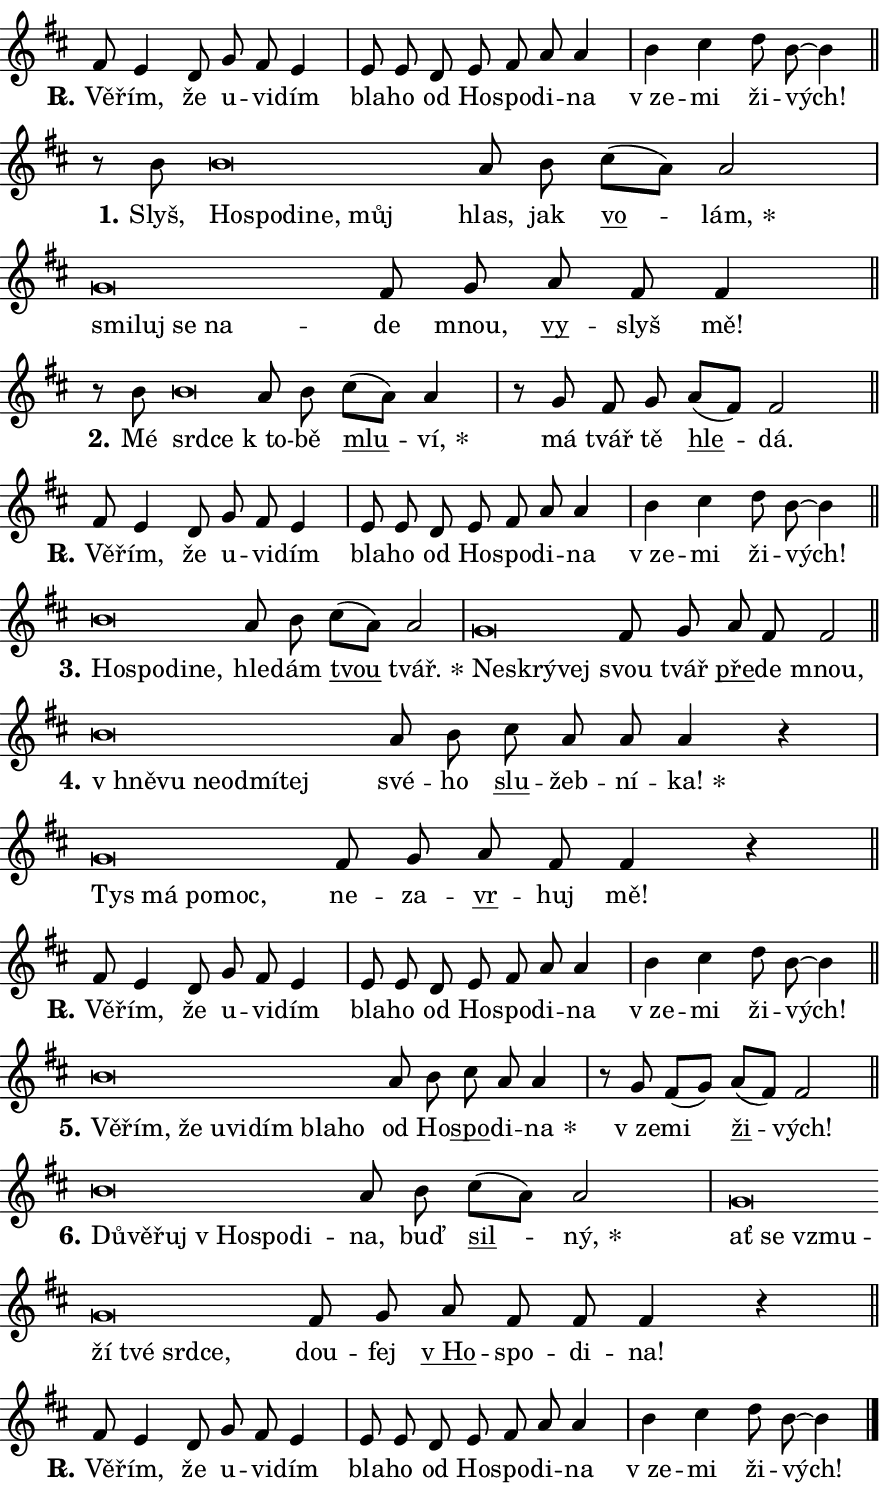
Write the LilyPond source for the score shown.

\version "2.24.0"
\header { tagline = "" }
\paper {
  indent = 0\cm
  top-margin = 0\cm
  right-margin = 0.13\cm % to fit lyric hyphens
  bottom-margin = 0\cm
  left-margin = 0\cm
  paper-width = 15\cm
  page-breaking = #ly:one-page-breaking
  system-system-spacing.basic-distance = #11
  score-system-spacing.basic-distance = #11
  ragged-last = ##f
}


%% Author: Thomas Morley
%% https://lists.gnu.org/archive/html/lilypond-user/2020-05/msg00002.html
#(define (line-position grob)
"Returns position of @var[grob} in current system:
   @code{'start}, if at first time-step
   @code{'end}, if at last time-step
   @code{'middle} otherwise
"
  (let* ((col (ly:item-get-column grob))
         (ln (ly:grob-object col 'left-neighbor))
         (rn (ly:grob-object col 'right-neighbor))
         (col-to-check-left (if (ly:grob? ln) ln col))
         (col-to-check-right (if (ly:grob? rn) rn col))
         (break-dir-left
           (and
             (ly:grob-property col-to-check-left 'non-musical #f)
             (ly:item-break-dir col-to-check-left)))
         (break-dir-right
           (and
             (ly:grob-property col-to-check-right 'non-musical #f)
             (ly:item-break-dir col-to-check-right))))
        (cond ((eqv? 1 break-dir-left) 'start)
              ((eqv? -1 break-dir-right) 'end)
              (else 'middle))))

#(define (tranparent-at-line-position vctor)
  (lambda (grob)
  "Relying on @code{line-position} select the relevant enry from @var{vctor}.
Used to determine transparency,"
    (case (line-position grob)
      ((end) (not (vector-ref vctor 0)))
      ((middle) (not (vector-ref vctor 1)))
      ((start) (not (vector-ref vctor 2))))))

noteHeadBreakVisibility =
#(define-music-function (break-visibility)(vector?)
"Makes @code{NoteHead}s transparent relying on @var{break-visibility}"
#{
  \override NoteHead.transparent =
    #(tranparent-at-line-position break-visibility)
#})

#(define delete-ledgers-for-transparent-note-heads
  (lambda (grob)
    "Reads whether a @code{NoteHead} is transparent.
If so this @code{NoteHead} is removed from @code{'note-heads} from
@var{grob}, which is supposed to be @code{LedgerLineSpanner}.
As a result ledgers are not printed for this @code{NoteHead}"
    (let* ((nhds-array (ly:grob-object grob 'note-heads))
           (nhds-list
             (if (ly:grob-array? nhds-array)
                 (ly:grob-array->list nhds-array)
                 '()))
           ;; Relies on the transparent-property being done before
           ;; Staff.LedgerLineSpanner.after-line-breaking is executed.
           ;; This is fragile ...
           (to-keep
             (remove
               (lambda (nhd)
                 (ly:grob-property nhd 'transparent #f))
               nhds-list)))
      ;; TODO find a better method to iterate over grob-arrays, similiar
      ;; to filter/remove etc for lists
      ;; For now rebuilt from scratch
      (set! (ly:grob-object grob 'note-heads)  '())
      (for-each
        (lambda (nhd)
          (ly:pointer-group-interface::add-grob grob 'note-heads nhd))
        to-keep))))

squashNotes = {
  \override NoteHead.X-extent = #'(-0.2 . 0.2)
  \override NoteHead.Y-extent = #'(-0.75 . 0)
  \override NoteHead.stencil =
    #(lambda (grob)
       (let ((pos (ly:grob-property grob 'staff-position)))
         (begin
           (if (< pos -7) (display "ERROR: Lower brevis then expected\n") (display ""))
           (if (<= pos -6) ly:text-interface::print ly:note-head::print))))
}
unSquashNotes = {
  \revert NoteHead.X-extent
  \revert NoteHead.Y-extent
  \revert NoteHead.stencil
}

hideNotes = \noteHeadBreakVisibility #begin-of-line-visible
unHideNotes = \noteHeadBreakVisibility #all-visible

% work-around for resetting accidentals
% https://lilypond.org/doc/v2.23/Documentation/notation/displaying-rhythms#unmetered-music
cadenzaMeasure = {
  \cadenzaOff
  \partial 1024 s1024
  \cadenzaOn
}

#(define-markup-command (accent layout props text) (markup?)
  "Underline accented syllable"
  (interpret-markup layout props
    #{\markup \override #'(offset . 4.3) \underline { #text }#}))

responsum = \markup \concat {
  "R" \hspace #-1.05 \path #0.1 #'((moveto 0 0.07) (lineto 0.9 0.8)) \hspace #0.05 "."
}

spaceSize = #0.6828661417322834 % exact space size for TeX Gyre Schola

\layout {
  \context {
    \Staff
    \remove "Time_signature_engraver"
    \override LedgerLineSpanner.after-line-breaking = #delete-ledgers-for-transparent-note-heads
  }
  \context {
    \Lyrics {
      \override LyricSpace.minimum-distance = \spaceSize
      \override LyricText.font-name = #"TeX Gyre Schola"
      \override LyricText.font-size = 1
      \override StanzaNumber.font-name = #"TeX Gyre Schola Bold"
      \override StanzaNumber.font-size = 1
    }
  }
  \context {
    \Score 
    \override NoteHead.text =
      #(lambda (grob) 
        (let ((pos (ly:grob-property grob 'staff-position)))
          #{\markup {
            \combine
              \halign #-0.55 \raise #(if (= pos -6) 0 0.5) \override #'(thickness . 2) \draw-line #'(3.2 . 0)
              \musicglyph "noteheads.sM1"
          }#}))
  }
}

% magnetic-lyrics.ily
%
%   written by
%     Jean Abou Samra <jean@abou-samra.fr>
%     Werner Lemberg <wl@gnu.org>
%
%   adapted by
%     Jiri Hon <jiri.hon@gmail.com>
%
% Version 2022-Apr-15

% https://www.mail-archive.com/lilypond-user@gnu.org/msg149350.html

#(define (Left_hyphen_pointer_engraver context)
   "Collect syllable-hyphen-syllable occurrences in lyrics and store
them in properties.  This engraver only looks to the left.  For
example, if the lyrics input is @code{foo -- bar}, it does the
following.

@itemize @bullet
@item
Set the @code{text} property of the @code{LyricHyphen} grob between
@q{foo} and @q{bar} to @code{foo}.

@item
Set the @code{left-hyphen} property of the @code{LyricText} grob with
text @q{foo} to the @code{LyricHyphen} grob between @q{foo} and
@q{bar}.
@end itemize

Use this auxiliary engraver in combination with the
@code{lyric-@/text::@/apply-@/magnetic-@/offset!} hook."
   (let ((hyphen #f)
         (text #f))
     (make-engraver
      (acknowledgers
       ((lyric-syllable-interface engraver grob source-engraver)
        (set! text grob)))
      (end-acknowledgers
       ((lyric-hyphen-interface engraver grob source-engraver)
        ;(when (not (grob::has-interface grob 'lyric-space-interface))
          (set! hyphen grob)));)
      ((stop-translation-timestep engraver)
       (when (and text hyphen)
         (ly:grob-set-object! text 'left-hyphen hyphen))
       (set! text #f)
       (set! hyphen #f)))))

#(define (lyric-text::apply-magnetic-offset! grob)
   "If the space between two syllables is less than the value in
property @code{LyricText@/.details@/.squash-threshold}, move the right
syllable to the left so that it gets concatenated with the left
syllable.

Use this function as a hook for
@code{LyricText@/.after-@/line-@/breaking} if the
@code{Left_@/hyphen_@/pointer_@/engraver} is active."
   (let ((hyphen (ly:grob-object grob 'left-hyphen #f)))
     (when hyphen
       (let ((left-text (ly:spanner-bound hyphen LEFT)))
         (when (grob::has-interface left-text 'lyric-syllable-interface)
           (let* ((common (ly:grob-common-refpoint grob left-text X))
                  (this-x-ext (ly:grob-extent grob common X))
                  (left-x-ext
                   (begin
                     ;; Trigger magnetism for left-text.
                     (ly:grob-property left-text 'after-line-breaking)
                     (ly:grob-extent left-text common X)))
                  ;; `delta` is the gap width between two syllables.
                  (delta (- (interval-start this-x-ext)
                            (interval-end left-x-ext)))
                  (details (ly:grob-property grob 'details))
                  (threshold (assoc-get 'squash-threshold details 0.2)))
             (when (< delta threshold)
               (let* (;; We have to manipulate the input text so that
                      ;; ligatures crossing syllable boundaries are not
                      ;; disabled.  For languages based on the Latin
                      ;; script this is essentially a beautification.
                      ;; However, for non-Western scripts it can be a
                      ;; necessity.
                      (lt (ly:grob-property left-text 'text))
                      (rt (ly:grob-property grob 'text))
                      (is-space (grob::has-interface hyphen 'lyric-space-interface))
                      (space (if is-space " " ""))
                      (extra-delta (if is-space spaceSize 0))
                      ;; Append new syllable.
                      (ltrt-space (if (and (string? lt) (string? rt))
                                (string-append lt space rt)
                                (make-concat-markup (list lt space rt))))
                      ;; Right-align `ltrt` to the right side.
                      (ltrt-space-markup (grob-interpret-markup
                               grob
                               (make-translate-markup
                                (cons (interval-length this-x-ext) 0)
                                (make-right-align-markup ltrt-space)))))
                 (begin
                   ;; Don't print `left-text`.
                   (ly:grob-set-property! left-text 'stencil #f)
                   ;; Set text and stencil (which holds all collected
                   ;; syllables so far) and shift it to the left.
                   (ly:grob-set-property! grob 'text ltrt-space)
                   (ly:grob-set-property! grob 'stencil ltrt-space-markup)
                   (ly:grob-translate-axis! grob (- (- delta extra-delta)) X))))))))))


#(define (lyric-hyphen::displace-bounds-first grob)
   ;; Make very sure this callback isn't triggered too early.
   (let ((left (ly:spanner-bound grob LEFT))
         (right (ly:spanner-bound grob RIGHT)))
     (ly:grob-property left 'after-line-breaking)
     (ly:grob-property right 'after-line-breaking)
     (ly:lyric-hyphen::print grob)))

squashThreshold = #0.4

\layout {
  \context {
    \Lyrics
    \consists #Left_hyphen_pointer_engraver
    \override LyricText.after-line-breaking =
      #lyric-text::apply-magnetic-offset!
    \override LyricHyphen.stencil = #lyric-hyphen::displace-bounds-first
    \override LyricText.details.squash-threshold = \squashThreshold
    \override LyricHyphen.minimum-distance = 0
    \override LyricHyphen.minimum-length = \squashThreshold
  }
}

squashText = \override LyricText.details.squash-threshold = 9999
unSquashText = \override LyricText.details.squash-threshold = \squashThreshold

leftText = \override LyricText.self-alignment-X = #LEFT
unLeftText = \revert LyricText.self-alignment-X

starOffset = #(lambda (grob) 
                (let ((x_offset (ly:self-alignment-interface::aligned-on-x-parent grob)))
                  (if (= x_offset 0) 0 (+ x_offset 1.2))))

star = #(define-music-function (syllable)(string?)
"Append star separator at the end of a syllable"
#{
  \once \override LyricText.X-offset = #starOffset
  \lyricmode { \markup {
    #syllable
    \override #'((font-name . "TeX Gyre Schola Bold")) \hspace #0.2 \lower #0.65 \larger "*"
  } }
#})

starAccent = #(define-music-function (syllable)(string?)
"Append star separator at the end of a syllable and make accent"
#{
  \once \override LyricText.X-offset = #starOffset
  \lyricmode { \markup {
    \accent #syllable
    \override #'((font-name . "TeX Gyre Schola Bold")) \hspace #0.2 \lower #0.65 \larger "*"
  } }
#})

breath = #(define-music-function (syllable)(string?)
"Append breathing indicator at the end of a syllable"
#{
  \lyricmode { \markup { #syllable "+" } }
#})

optionalBreath = #(define-music-function (syllable)(string?)
"Append optional breathing indicator at the end of a syllable"
#{
  \lyricmode { \markup { #syllable "(+)" } }
#})


\score {
    <<
        \new Voice = "melody" { \cadenzaOn \key d \major \relative { fis'8 e4 d8 g fis e4 \cadenzaMeasure \bar "|" e8 e d e \bar "" fis a a4 \cadenzaMeasure \bar "|" b cis d8 b~ b4 \cadenzaMeasure \bar "||" \break } }
        \new Lyrics \lyricsto "melody" { \lyricmode { \set stanza = \responsum
Vě -- řím, že u -- vi -- dím bla -- ho od Ho -- spo -- di -- na "v ze" -- mi ži -- vých! } }
    >>
    \layout {}
}

\score {
    <<
        \new Voice = "melody" { \cadenzaOn \key d \major \relative { r8 b'8 \squashNotes b\breve*1/16 \hideNotes \breve*1/16 \bar "" \breve*1/16 \bar "" \breve*1/16 \breve*1/16 \bar "" \unHideNotes \unSquashNotes a8 b \bar "" cis[( a)] a2 \cadenzaMeasure \bar "|" \squashNotes g\breve*1/16 \hideNotes \breve*1/16 \bar "" \breve*1/16 \breve*1/16 \bar "" \unHideNotes \unSquashNotes fis8 g \bar "" a fis fis4 \cadenzaMeasure \bar "||" \break } }
        \new Lyrics \lyricsto "melody" { \lyricmode { \set stanza = "1."
Slyš, \leftText Ho -- \squashText spo -- di -- ne, můj \unLeftText \unSquashText hlas, jak \markup \accent vo -- \star lám, \leftText smi -- \squashText luj se na -- \unLeftText \unSquashText de mnou, \markup \accent vy -- slyš mě! } }
    >>
    \layout {}
}

\score {
    <<
        \new Voice = "melody" { \cadenzaOn \key d \major \relative { r8 b'8 \squashNotes b\breve*1/16 \hideNotes \breve*1/16 \bar "" \unHideNotes \unSquashNotes a8 b \bar "" cis[( a)] a4 \cadenzaMeasure \bar "|" r8 g8 fis8 g \bar "" a[( fis)] fis2 \cadenzaMeasure \bar "||" \break } }
        \new Lyrics \lyricsto "melody" { \lyricmode { \set stanza = "2."
Mé \leftText srd -- \squashText ce \unLeftText \unSquashText "k to" -- bě \markup \accent mlu -- \star ví, má tvář tě \markup \accent hle -- dá. } }
    >>
    \layout {}
}

\score {
    <<
        \new Voice = "melody" { \cadenzaOn \key d \major \relative { fis'8 e4 d8 g fis e4 \cadenzaMeasure \bar "|" e8 e d e \bar "" fis a a4 \cadenzaMeasure \bar "|" b cis d8 b~ b4 \cadenzaMeasure \bar "||" \break } }
        \new Lyrics \lyricsto "melody" { \lyricmode { \set stanza = \responsum
Vě -- řím, že u -- vi -- dím bla -- ho od Ho -- spo -- di -- na "v ze" -- mi ži -- vých! } }
    >>
    \layout {}
}

\score {
    <<
        \new Voice = "melody" { \cadenzaOn \key d \major \relative { \squashNotes b'\breve*1/16 \hideNotes \breve*1/16 \bar "" \breve*1/16 \breve*1/16 \bar "" \unHideNotes \unSquashNotes a8 b \bar "" cis[( a)] a2 \cadenzaMeasure \bar "|" \squashNotes g\breve*1/16 \hideNotes \breve*1/16 \breve*1/16 \bar "" \unHideNotes \unSquashNotes fis8 g \bar "" a fis fis2 \cadenzaMeasure \bar "||" \break } }
        \new Lyrics \lyricsto "melody" { \lyricmode { \set stanza = "3."
\leftText Ho -- \squashText spo -- di -- ne, \unLeftText \unSquashText hle -- dám \markup \accent tvou \star tvář. \leftText Ne -- \squashText skrý -- vej \unLeftText \unSquashText svou tvář \markup \accent pře -- de mnou, } }
    >>
    \layout {}
}

\score {
    <<
        \new Voice = "melody" { \cadenzaOn \key d \major \relative { \squashNotes b'\breve*1/16 \hideNotes \breve*1/16 \bar "" \breve*1/16 \bar "" \breve*1/16 \bar "" \breve*1/16 \breve*1/16 \bar "" \unHideNotes \unSquashNotes a8 b \bar "" cis a a a4 r \cadenzaMeasure \bar "|" \squashNotes g\breve*1/16 \hideNotes \breve*1/16 \bar "" \breve*1/16 \breve*1/16 \bar "" \unHideNotes \unSquashNotes fis8 g \bar "" a fis fis4 r \cadenzaMeasure \bar "||" \break } }
        \new Lyrics \lyricsto "melody" { \lyricmode { \set stanza = "4."
\leftText "v hně" -- \squashText vu ne -- od -- mí -- tej \unLeftText \unSquashText své -- ho \markup \accent slu -- žeb -- ní -- \star ka! \leftText Tys \squashText má po -- moc, \unLeftText \unSquashText ne -- za -- \markup \accent vr -- huj mě! } }
    >>
    \layout {}
}

\score {
    <<
        \new Voice = "melody" { \cadenzaOn \key d \major \relative { fis'8 e4 d8 g fis e4 \cadenzaMeasure \bar "|" e8 e d e \bar "" fis a a4 \cadenzaMeasure \bar "|" b cis d8 b~ b4 \cadenzaMeasure \bar "||" \break } }
        \new Lyrics \lyricsto "melody" { \lyricmode { \set stanza = \responsum
Vě -- řím, že u -- vi -- dím bla -- ho od Ho -- spo -- di -- na "v ze" -- mi ži -- vých! } }
    >>
    \layout {}
}

\score {
    <<
        \new Voice = "melody" { \cadenzaOn \key d \major \relative { \squashNotes b'\breve*1/16 \hideNotes \breve*1/16 \bar "" \breve*1/16 \bar "" \breve*1/16 \bar "" \breve*1/16 \bar "" \breve*1/16 \bar "" \breve*1/16 \breve*1/16 \bar "" \unHideNotes \unSquashNotes a8 b \bar "" cis a a4 \cadenzaMeasure \bar "|" r8 g8 fis8[( g)] \bar "" a[( fis)] fis2 \cadenzaMeasure \bar "||" \break } }
        \new Lyrics \lyricsto "melody" { \lyricmode { \set stanza = "5."
\leftText Vě -- \squashText řím, že u -- vi -- dím bla -- ho \unLeftText \unSquashText od Ho -- \markup \accent spo -- di -- \star na "v ze" -- mi \markup \accent ži -- vých! } }
    >>
    \layout {}
}

\score {
    <<
        \new Voice = "melody" { \cadenzaOn \key d \major \relative { \squashNotes b'\breve*1/16 \hideNotes \breve*1/16 \bar "" \breve*1/16 \bar "" \breve*1/16 \bar "" \breve*1/16 \breve*1/16 \bar "" \unHideNotes \unSquashNotes a8 b \bar "" cis[( a)] a2 \cadenzaMeasure \bar "|" \squashNotes g\breve*1/16 \hideNotes \breve*1/16 \bar "" \breve*1/16 \bar "" \breve*1/16 \bar "" \breve*1/16 \bar "" \breve*1/16 \breve*1/16 \bar "" \unHideNotes \unSquashNotes fis8 g \bar "" a fis fis fis4 r \cadenzaMeasure \bar "||" \break } }
        \new Lyrics \lyricsto "melody" { \lyricmode { \set stanza = "6."
\leftText Dů -- \squashText vě -- řuj "v Ho" -- spo -- di -- \unLeftText \unSquashText na, buď \markup \accent sil -- \star ný, \leftText ať \squashText se vzmu -- ží tvé srd -- ce, \unLeftText \unSquashText dou -- fej \markup \accent "v Ho" -- spo -- di -- na! } }
    >>
    \layout {}
}

\score {
    <<
        \new Voice = "melody" { \cadenzaOn \key d \major \relative { fis'8 e4 d8 g fis e4 \cadenzaMeasure \bar "|" e8 e d e \bar "" fis a a4 \cadenzaMeasure \bar "|" b cis d8 b~ b4 \cadenzaMeasure \bar "||" \break } \bar "|." }
        \new Lyrics \lyricsto "melody" { \lyricmode { \set stanza = \responsum
Vě -- řím, že u -- vi -- dím bla -- ho od Ho -- spo -- di -- na "v ze" -- mi ži -- vých! } }
    >>
    \layout {}
}
